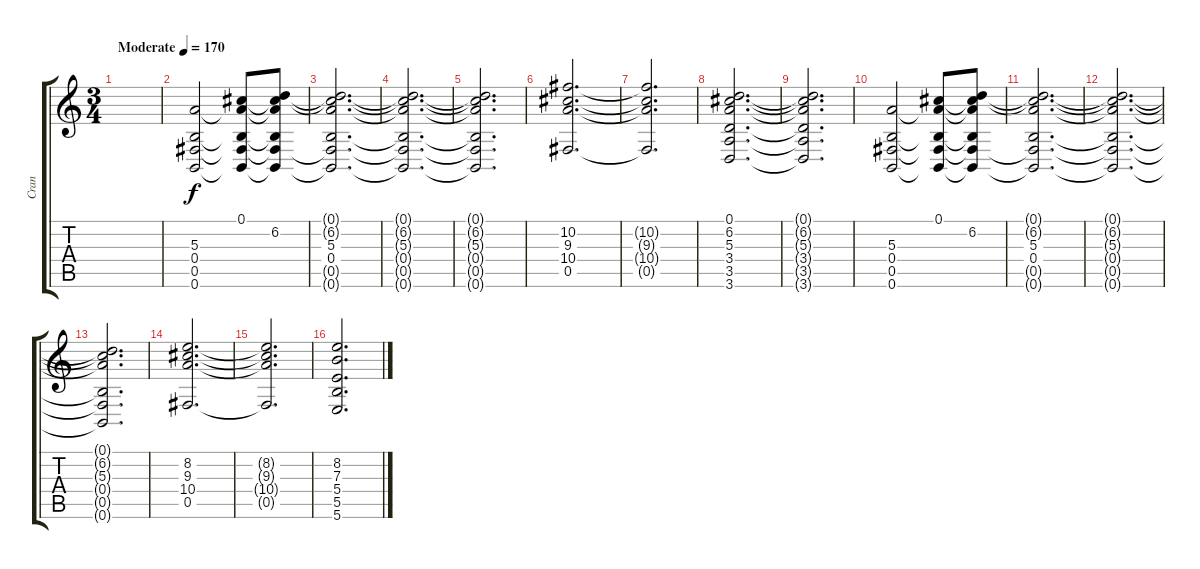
\track ("Cran" "Cran") {instrument distortionguitar}
\staff {score tabs}
\tuning (Db4 Ab3 E3 B2 Gb2 B1) {hide}
\ts (3 4)
\tempo (170 "Moderate")
\clef g2
\ks c
|
(5.3 0.4 0.5 0.6).2 (0.1 5.3{t} 0.4{t} 0.5{t} 0.6{t}).8 (0.1{t} 6.2 5.3{t} 0.4{t} 0.5{t} 0.6{t}).8 |
(0.1{t} 6.2{t} 5.3 0.4 0.5{t} 0.6{t}).2{d} |
(0.1{t} 6.2{t} 5.3{t} 0.4{t} 0.5{t} 0.6{t}).2{d} |
(0.1{t} 6.2{t} 5.3{t} 0.4{t} 0.5{t} 0.6{t}).2{d} |
(10.2 9.3 10.4 0.5).2{d} |
(10.2{t} 9.3{t} 10.4{t} 0.5{t}).2{d} |
(0.1 6.2 5.3 3.4 3.5 3.6).2{d} |
(0.1{t} 6.2{t} 5.3{t} 3.4{t} 3.5{t} 3.6{t}).2{d} |
(5.3 0.4 0.5 0.6).2 (0.1 5.3{t} 0.4{t} 0.5{t} 0.6{t}).8 (0.1{t} 6.2 5.3{t} 0.4{t} 0.5{t} 0.6{t}).8 |
(0.1{t} 6.2{t} 5.3 0.4 0.5{t} 0.6{t}).2{d} |
(0.1{t} 6.2{t} 5.3{t} 0.4{t} 0.5{t} 0.6{t}).2{d} |
(0.1{t} 6.2{t} 5.3{t} 0.4{t} 0.5{t} 0.6{t}).2{d} |
(8.2 9.3 10.4 0.5).2{d} |
(8.2{t} 9.3{t} 10.4{t} 0.5{t}).2{d} |
(8.2 7.3 5.4 5.5 5.6).2{d}
